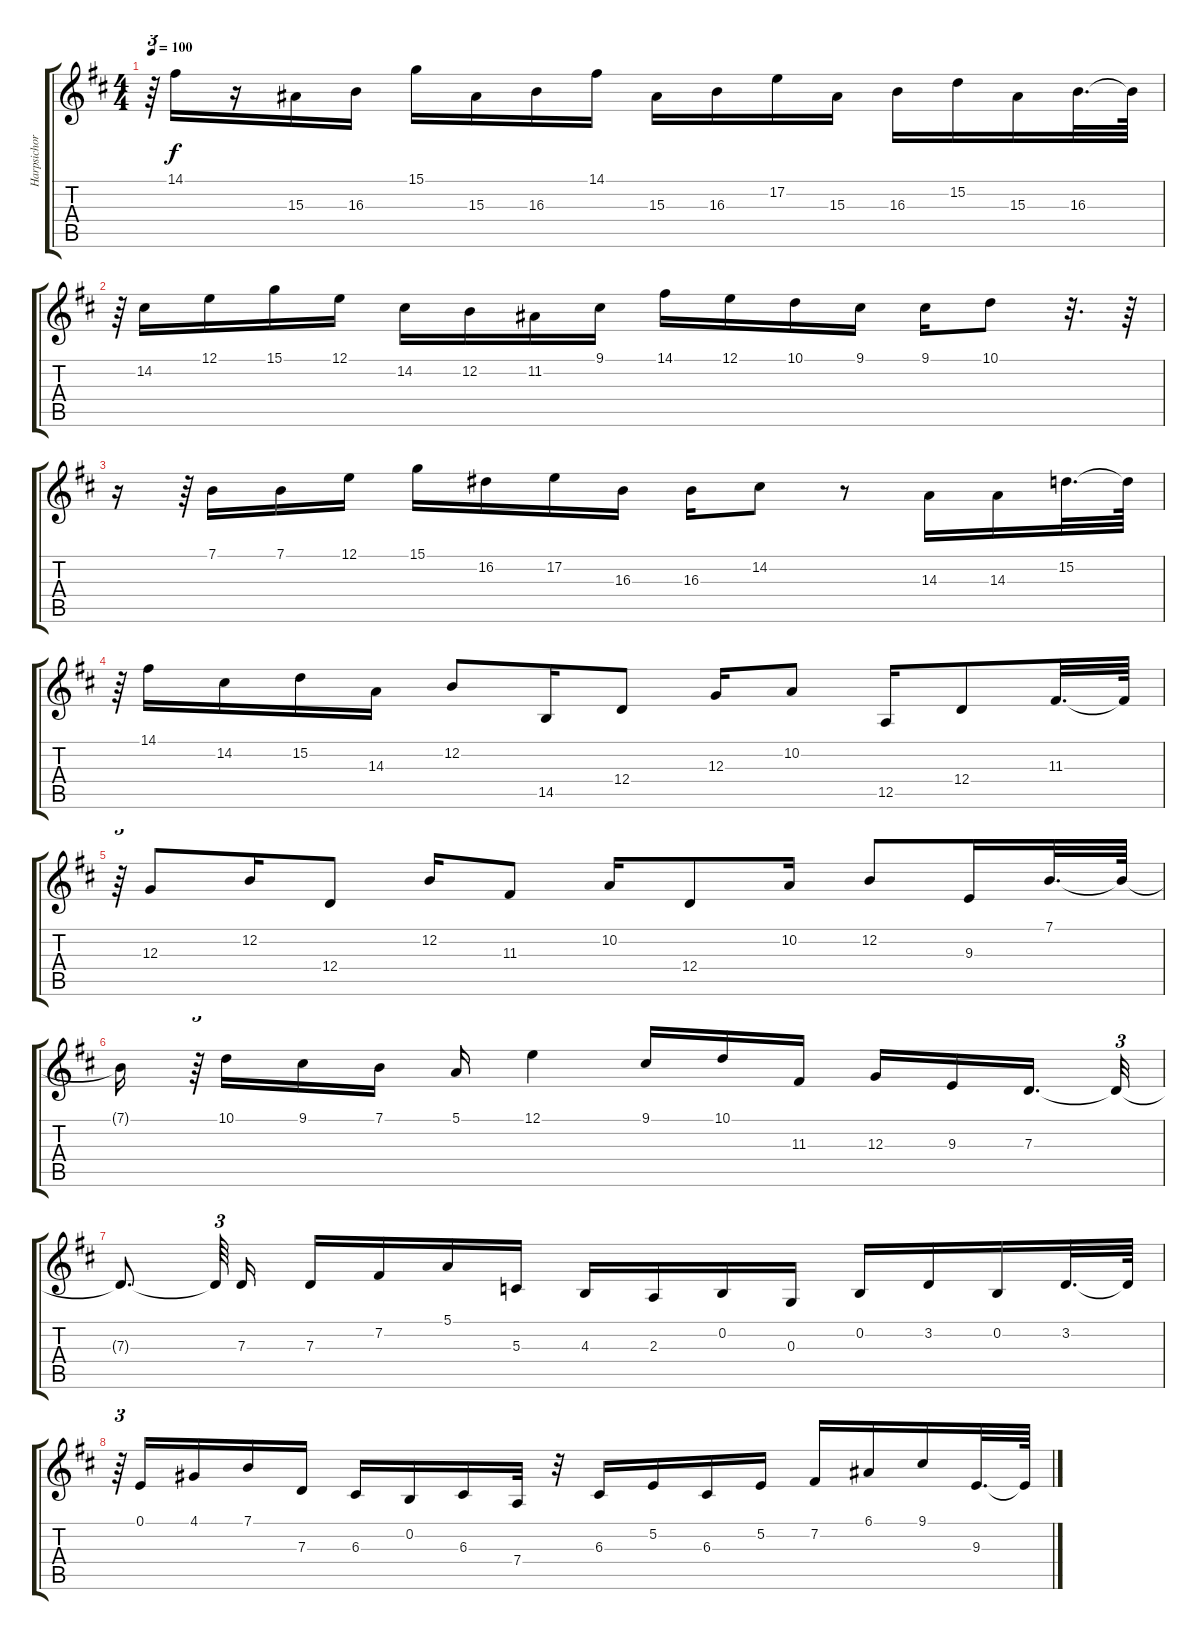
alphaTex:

\track ("Harpsichord RH" "Harpsichor") {instrument harpsichord}
\staff {score tabs}
\tuning (E4 B3 G3 D3 A2 E2) {hide}
\ts (4 4)
\tempo 100
\clef g2
\ks bminor
r.64{tu (3 2) dy f} 14.1.16 r.16 15.3.16 16.3.16 15.1.16 15.3.16 16.3.16 14.1.16 15.3.16 16.3.16 17.2.16 15.3.16 16.3.16 15.2.16 15.3.16 16.3.32{d} 16.3{t}.64 |
r.64{tu (3 2)} 14.2.16 12.1.16 15.1.16 12.1.16 14.2.16 12.2.16 11.2.16 9.1.16 14.1.16 12.1.16 10.1.16 9.1.16 9.1.16 10.1.8 r.32{d} r.64 |
r.16 r.64{tu (3 2)} 7.1.16 7.1.16 12.1.16 15.1.16 16.2.16 17.2.16 16.3.16 16.3.16 14.2.8 r.8 14.3.16 14.3.16 15.2.32{d} 15.2{t}.64 |
r.64{tu (3 2)} 14.1.16 14.2.16 15.2.16 14.3.16 12.2.8 14.5.16 12.4.8 12.3.16 10.2.8 12.5.16 12.4.8 11.3.32{d} 11.3{t}.64 |
r.64{tu (3 2)} 12.3.8 12.2.16 12.4.8 12.2.16 11.3.8 10.2.16 12.4.8 10.2.16 12.2.8 9.3.16 7.1.32{d} 7.1{t}.64 |
7.1{t}.16 r.64{tu (3 2)} 10.1.16 9.1.16 7.1.16 5.1.16 12.1.4 9.1.16 10.1.16 11.3.16 12.3.16 9.3.16 7.3.16{d} 7.3{t}.32{tu (3 2)} |
7.3{t}.8{d} 7.3{t}.64{tu (3 2)} 7.3.16 7.3.16 7.2.16 5.1.16 5.3.16 4.3.16 2.3.16 0.2.16 0.3.16 0.2.16 3.2.16 0.2.16 3.2.32{d} 3.2{t}.64 |
r.64{tu (3 2)} 0.1.16 4.1.16 7.1.16 7.3.16 6.3.16 0.2.16 6.3.16 7.4.32 r.32 6.3.16 5.2.16 6.3.16 5.2.16 7.2.16 6.1.16 9.1.16 9.3.32{d} 9.3{t}.64
